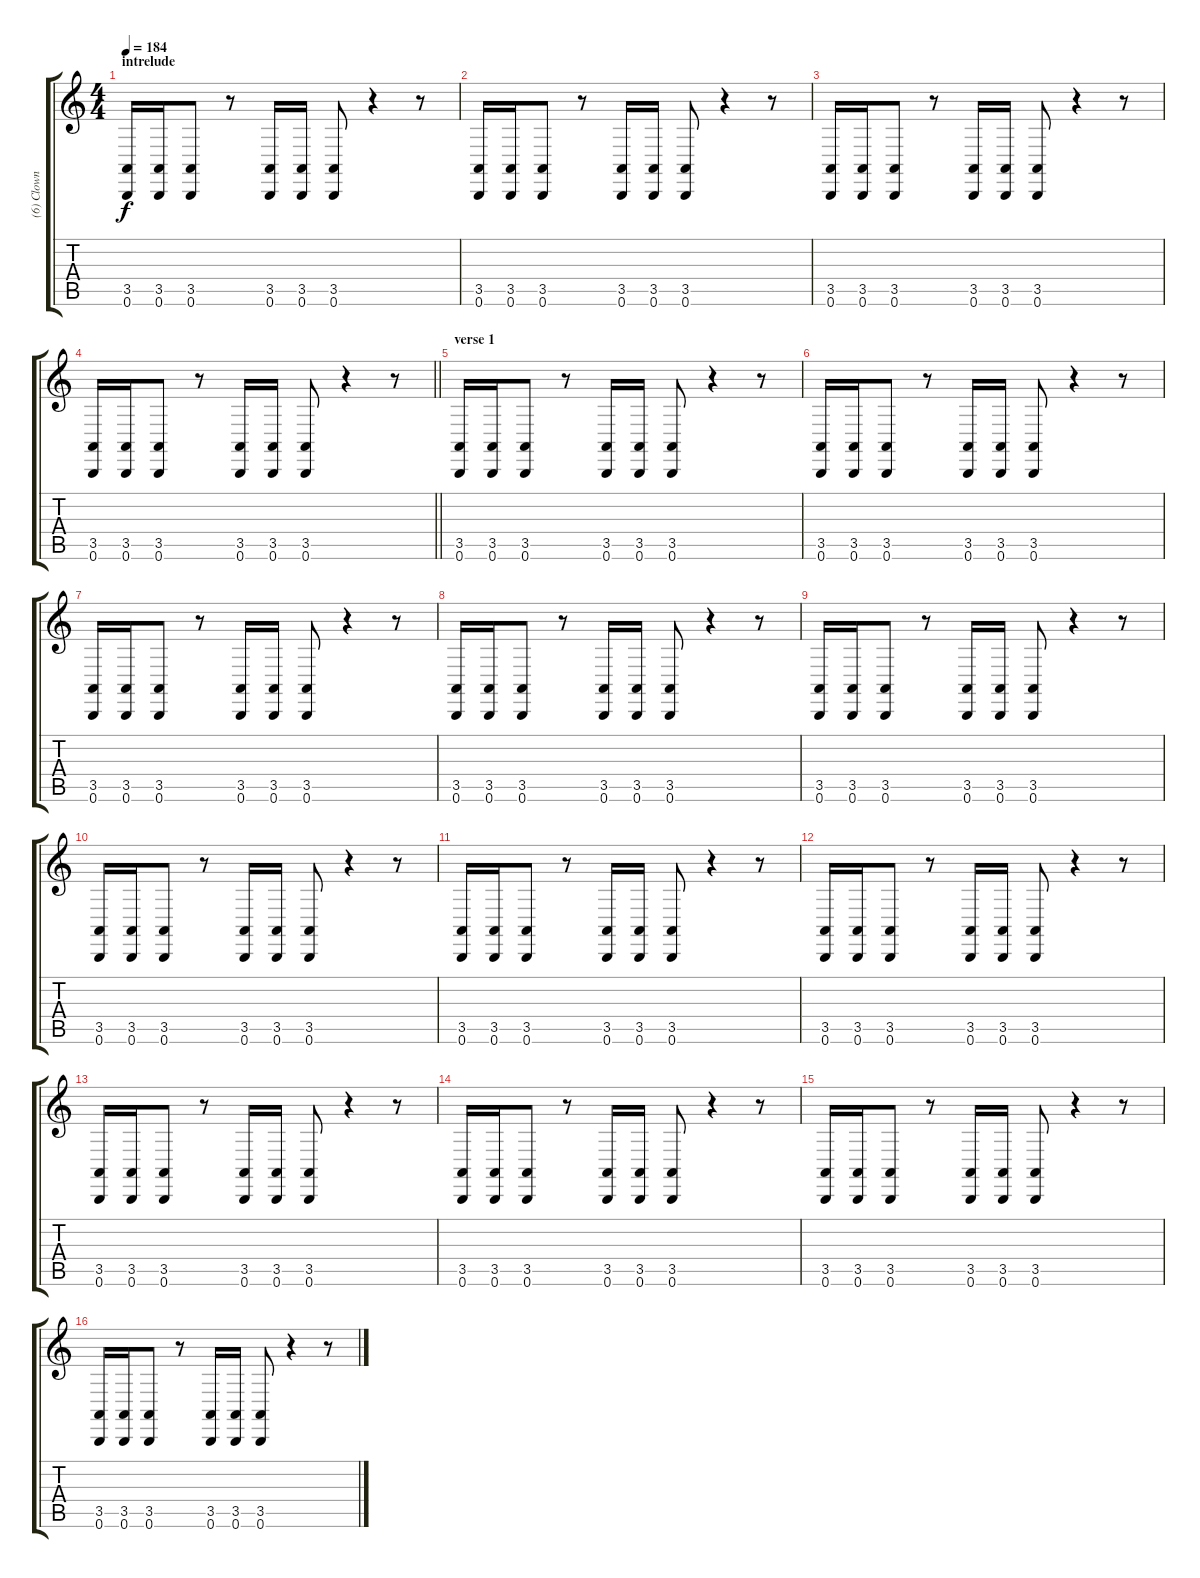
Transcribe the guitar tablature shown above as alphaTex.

\track ("(6) Clown - drum III" "(6) Clown ") {instrument melodictom}
\staff {score tabs}
\tuning (Db4 Ab3 E3 B2 Gb2 B1) {hide}
\ts (4 4)
\section ("" "intrelude")
\tempo 184
\clef g2
\ks c
(3.5 0.6).16{dy f} (3.5 0.6).16 (3.5 0.6).8 r.8 (3.5 0.6).16 (3.5 0.6).16 (3.5 0.6).8 r.4 r.8 |
(3.5 0.6).16 (3.5 0.6).16 (3.5 0.6).8 r.8 (3.5 0.6).16 (3.5 0.6).16 (3.5 0.6).8 r.4 r.8 |
(3.5 0.6).16 (3.5 0.6).16 (3.5 0.6).8 r.8 (3.5 0.6).16 (3.5 0.6).16 (3.5 0.6).8 r.4 r.8 |
\barLineRight lightlight
(3.5 0.6).16 (3.5 0.6).16 (3.5 0.6).8 r.8 (3.5 0.6).16 (3.5 0.6).16 (3.5 0.6).8 r.4 r.8 |
\section ("" "verse 1")
(3.5 0.6).16 (3.5 0.6).16 (3.5 0.6).8 r.8 (3.5 0.6).16 (3.5 0.6).16 (3.5 0.6).8 r.4 r.8 |
(3.5 0.6).16 (3.5 0.6).16 (3.5 0.6).8 r.8 (3.5 0.6).16 (3.5 0.6).16 (3.5 0.6).8 r.4 r.8 |
(3.5 0.6).16 (3.5 0.6).16 (3.5 0.6).8 r.8 (3.5 0.6).16 (3.5 0.6).16 (3.5 0.6).8 r.4 r.8 |
(3.5 0.6).16 (3.5 0.6).16 (3.5 0.6).8 r.8 (3.5 0.6).16 (3.5 0.6).16 (3.5 0.6).8 r.4 r.8 |
(3.5 0.6).16 (3.5 0.6).16 (3.5 0.6).8 r.8 (3.5 0.6).16 (3.5 0.6).16 (3.5 0.6).8 r.4 r.8 |
(3.5 0.6).16 (3.5 0.6).16 (3.5 0.6).8 r.8 (3.5 0.6).16 (3.5 0.6).16 (3.5 0.6).8 r.4 r.8 |
(3.5 0.6).16 (3.5 0.6).16 (3.5 0.6).8 r.8 (3.5 0.6).16 (3.5 0.6).16 (3.5 0.6).8 r.4 r.8 |
(3.5 0.6).16 (3.5 0.6).16 (3.5 0.6).8 r.8 (3.5 0.6).16 (3.5 0.6).16 (3.5 0.6).8 r.4 r.8 |
(3.5 0.6).16 (3.5 0.6).16 (3.5 0.6).8 r.8 (3.5 0.6).16 (3.5 0.6).16 (3.5 0.6).8 r.4 r.8 |
(3.5 0.6).16 (3.5 0.6).16 (3.5 0.6).8 r.8 (3.5 0.6).16 (3.5 0.6).16 (3.5 0.6).8 r.4 r.8 |
(3.5 0.6).16 (3.5 0.6).16 (3.5 0.6).8 r.8 (3.5 0.6).16 (3.5 0.6).16 (3.5 0.6).8 r.4 r.8 |
(3.5 0.6).16 (3.5 0.6).16 (3.5 0.6).8 r.8 (3.5 0.6).16 (3.5 0.6).16 (3.5 0.6).8 r.4 r.8
